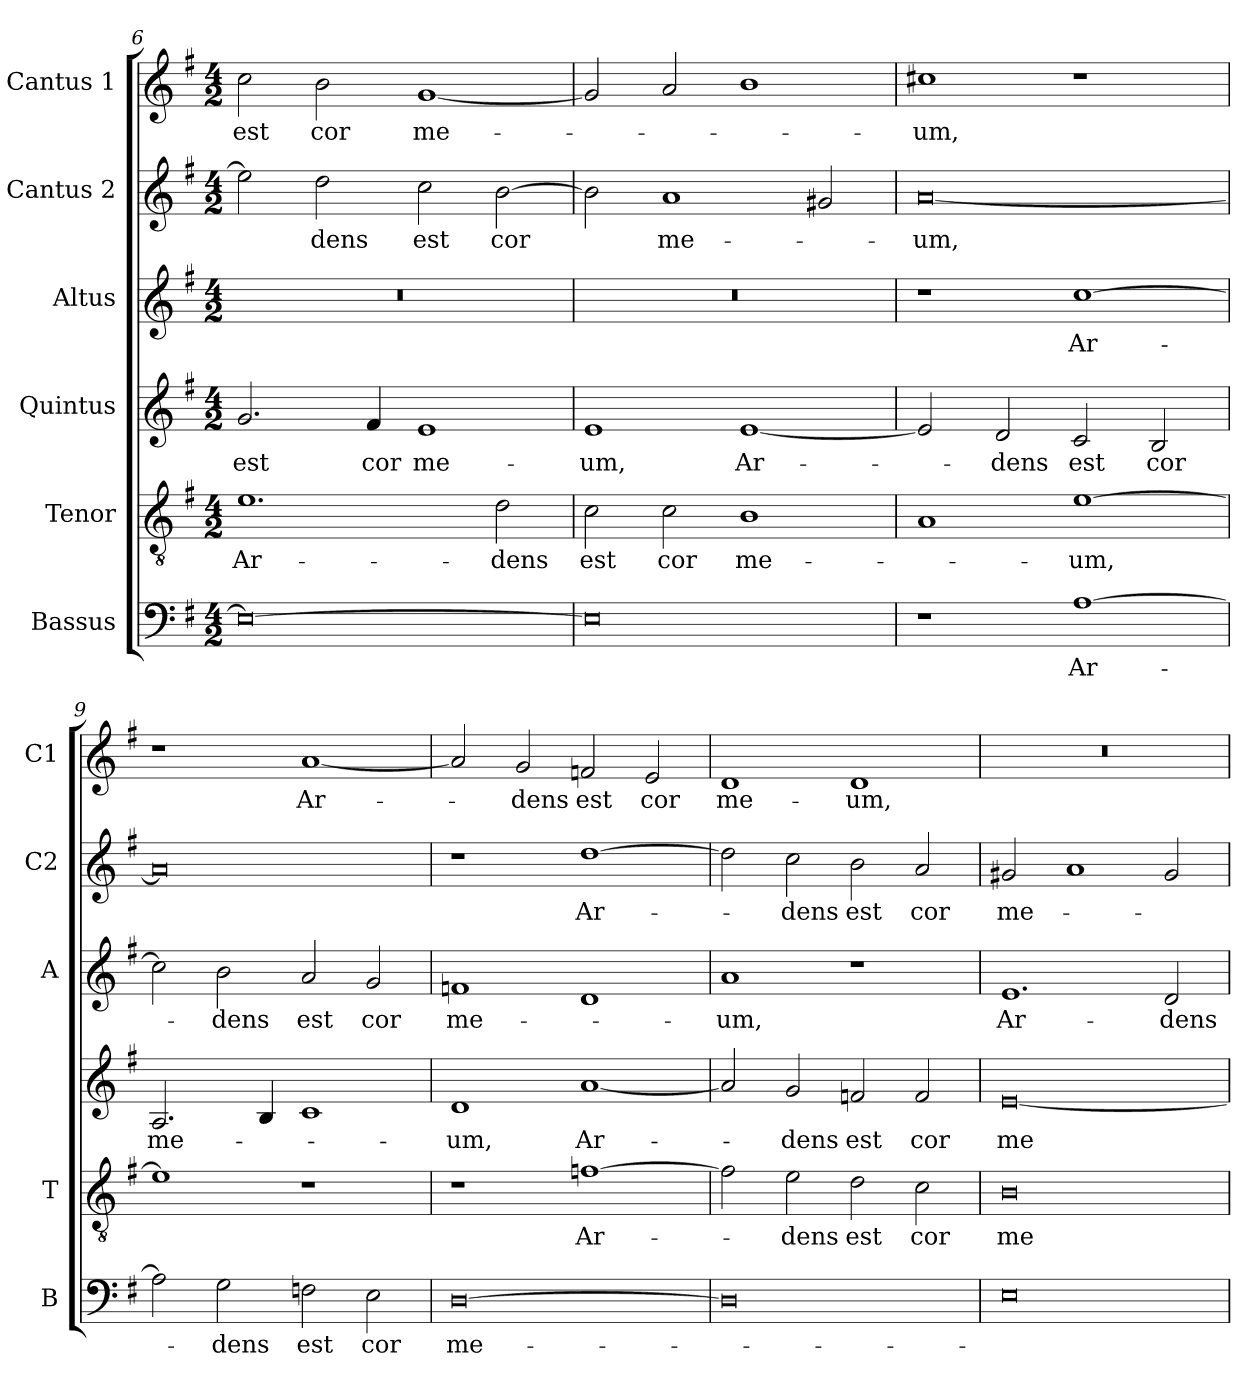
**kern	**text	**kern	**text	**kern	**text	**kern	**text	**kern	**text	**kern	**text
*part6	*part6	*part5	*part5	*part4	*part4	*part3	*part3	*part2	*part2	*part1	*part1
*staff6	*staff6	*staff5	*staff5	*staff4	*staff4	*staff3	*staff3	*staff2	*staff2	*staff1	*staff1
*I"Bassus	*	*I"Tenor	*	*I"Quintus	*	*I"Altus	*	*I"Cantus 2	*	*I"Cantus 1	*
*I'B	*	*I'T	*	*	*	*I'A	*	*I'C2	*	*I'C1	*
!!LO:LB:g=z
*clefF4	*	*clefGv2	*	*clefG2	*	*clefG2	*	*clefG2	*	*clefG2	*
*k[f#]	*	*k[f#]	*	*k[f#]	*	*k[f#]	*	*k[f#]	*	*k[f#]	*
*G:	*	*G:	*	*G:	*	*G:	*	*G:	*	*G:	*
*M4/2	*	*M4/2	*	*M4/2	*	*M4/2	*	*M4/2	*	*M4/2	*
=6	=6	=6	=6	=6	=6	=6	=6	=6	=6	=6	=6
!	!	!	!LO:LY:b	!	!LO:LY:b	!	!	!	!	!	!LO:LY:b
0E_	.	1.e	Ar-	2.g/	est	0r	.	2ee\]	.	2cc\	est
!	!	!	!	!	!	!	!	!	!LO:LY:b	!	!LO:LY:b
.	.	.	.	.	.	.	.	2dd\	-dens	2b\	cor
!	!	!	!	!	!LO:LY:b	!	!	!	!	!	!
.	.	.	.	4f#/	cor	.	.	.	.	.	.
!	!	!	!	!	!LO:LY:b	!	!	!	!LO:LY:b	!	!LO:LY:b
.	.	.	.	1e	me-	.	.	2cc\	est	[1g	me-
!	!	!	!LO:LY:b	!	!	!	!	!	!LO:LY:b	!	!
.	.	2d\	-dens	.	.	.	.	[2b\	cor	.	.
=7	=7	=7	=7	=7	=7	=7	=7	=7	=7	=7	=7
!	!	!	!LO:LY:b	!	!LO:LY:b	!	!	!	!	!	!
0E]	.	2c\	est	1e	-um,	0r	.	2b\]	.	2g/]	.
!	!	!	!LO:LY:b	!	!	!	!	!	!LO:LY:b	!	!
.	.	2c\	cor	.	.	.	.	1a	me-	2a/	.
!	!	!	!LO:LY:b	!	!LO:LY:b	!	!	!	!	!	!
.	.	1B	me-	[1e	Ar-	.	.	.	.	1b	.
.	.	.	.	.	.	.	.	2g#X/	.	.	.
=8	=8	=8	=8	=8	=8	=8	=8	=8	=8	=8	=8
!	!	!	!	!	!	!	!	!	!LO:LY:b	!	!LO:LY:b
1r	.	1A	.	2e/]	.	1r	.	[0a	-um,	1cc#X	-um,
!	!	!	!	!	!LO:LY:b	!	!	!	!	!	!
.	.	.	.	2d/	-dens	.	.	.	.	.	.
!	!LO:LY:b	!	!LO:LY:b	!	!LO:LY:b	!	!LO:LY:b	!	!	!	!
[1A	Ar-	[1e	-um,	2c/	est	[1cc	Ar-	.	.	1r	.
!	!	!	!	!	!LO:LY:b	!	!	!	!	!	!
.	.	.	.	2B/	cor	.	.	.	.	.	.
=9	=9	=9	=9	=9	=9	=9	=9	=9	=9	=9	=9
!	!	!	!	!	!LO:LY:b	!	!	!	!	!	!
2A\]	.	1e]	.	2.A/	me-	2cc\]	.	0a]	.	1r	.
!	!LO:LY:b	!	!	!	!	!	!LO:LY:b	!	!	!	!
2G\	-dens	.	.	.	.	2b\	-dens	.	.	.	.
.	.	.	.	4B/	.	.	.	.	.	.	.
!	!LO:LY:b	!	!	!	!	!	!LO:LY:b	!	!	!	!LO:LY:b
2Fn\	est	1r	.	1c	.	2a/	est	.	.	[1a	Ar-
!	!LO:LY:b	!	!	!	!	!	!LO:LY:b	!	!	!	!
2E\	cor	.	.	.	.	2g/	cor	.	.	.	.
=10	=10	=10	=10	=10	=10	=10	=10	=10	=10	=10	=10
!	!LO:LY:b	!	!	!	!LO:LY:b	!	!LO:LY:b	!	!	!	!
[0D	me-	1r	.	1d	-um,	1fn	me-	1r	.	2a/]	.
!	!	!	!	!	!	!	!	!	!	!	!LO:LY:b
.	.	.	.	.	.	.	.	.	.	2g/	-dens
!	!	!	!LO:LY:b	!	!LO:LY:b	!	!	!	!LO:LY:b	!	!LO:LY:b
.	.	[1fn	Ar-	[1a	Ar-	1d	.	[1dd	Ar-	2fn/	est
!	!	!	!	!	!	!	!	!	!	!	!LO:LY:b
.	.	.	.	.	.	.	.	.	.	2e/	cor
!!LO:PB:g=z
=11	=11	=11	=11	=11	=11	=11	=11	=11	=11	=11	=11
!	!	!	!	!	!	!	!LO:LY:b	!	!	!	!LO:LY:b
0D]	.	2f\]	.	2a/]	.	1a	-um,	2dd\]	.	1d	me-
!	!	!	!LO:LY:b	!	!LO:LY:b	!	!	!	!LO:LY:b	!	!
.	.	2e\	-dens	2g/	-dens	.	.	2cc\	-dens	.	.
!	!	!	!LO:LY:b	!	!LO:LY:b	!	!	!	!LO:LY:b	!	!LO:LY:b
.	.	2d\	est	2fn/	est	1r	.	2b\	est	1d	-um,
!	!	!	!LO:LY:b	!	!LO:LY:b	!	!	!	!LO:LY:b	!	!
.	.	2c\	cor	2f/	cor	.	.	2a/	cor	.	.
=12	=12	=12	=12	=12	=12	=12	=12	=12	=12	=12	=12
!	!	!	!LO:LY:b	!	!LO:LY:b	!	!LO:LY:b	!	!LO:LY:b	!	!
0E	.	0B	me-	[0e	me-	1.e	Ar-	2g#X/	me-	0r	.
.	.	.	.	.	.	.	.	1a	.	.	.
!	!	!	!	!	!	!	!LO:LY:b	!	!	!	!
.	.	.	.	.	.	2d/	-dens	2g#/	.	.	.
=	=	=	=	=	=	=	=	=	=	=	=
*-	*-	*-	*-	*-	*-	*-	*-	*-	*-	*-	*-
